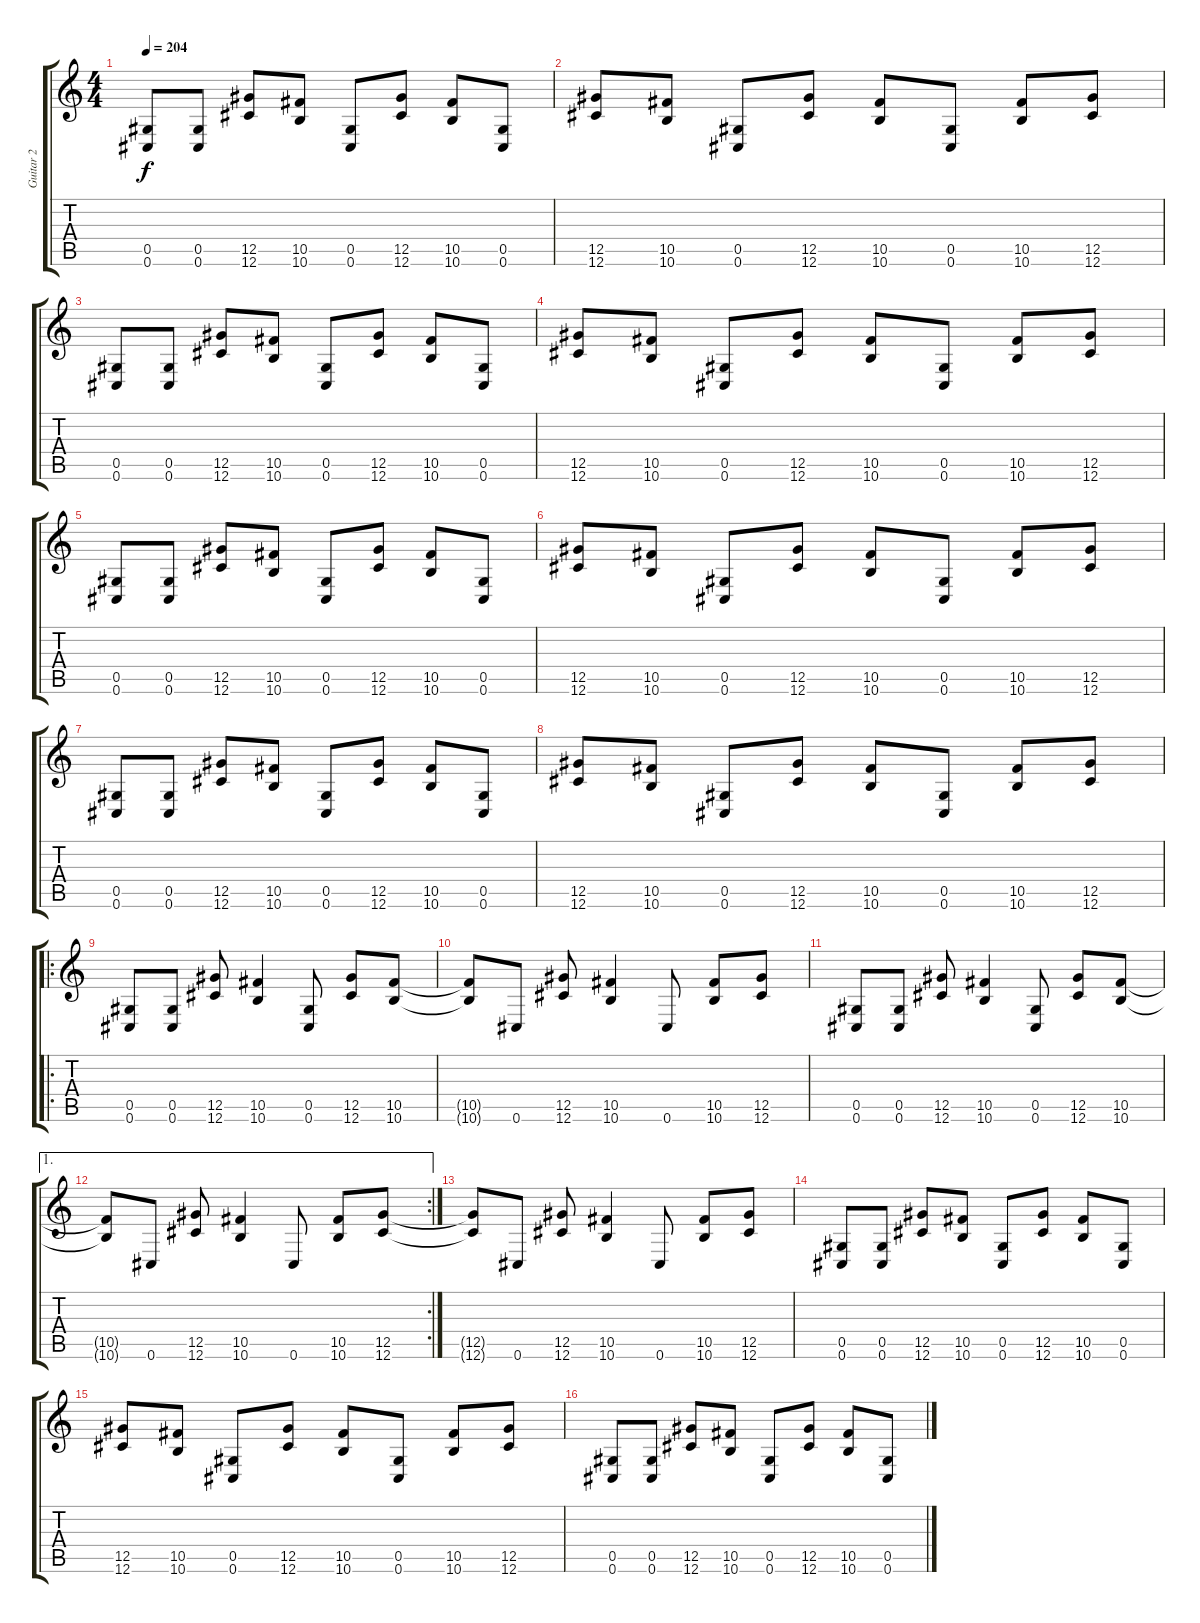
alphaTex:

\track ("Guitar 2" "Guitar 2") {instrument distortionguitar}
\staff {score tabs}
\tuning (Eb4 Bb3 Gb3 Db3 Ab2 Db2) {hide}
\ts (4 4)
\tempo 204
\clef g2
\ks c
(0.5 0.6).8{dy f} (0.5 0.6).8 (12.5 12.6).8 (10.5 10.6).8 (0.5 0.6).8 (12.5 12.6).8 (10.5 10.6).8 (0.5 0.6).8 |
(12.5 12.6).8 (10.5 10.6).8 (0.5 0.6).8 (12.5 12.6).8 (10.5 10.6).8 (0.5 0.6).8 (10.5 10.6).8 (12.5 12.6).8 |
(0.5 0.6).8 (0.5 0.6).8 (12.5 12.6).8 (10.5 10.6).8 (0.5 0.6).8 (12.5 12.6).8 (10.5 10.6).8 (0.5 0.6).8 |
(12.5 12.6).8 (10.5 10.6).8 (0.5 0.6).8 (12.5 12.6).8 (10.5 10.6).8 (0.5 0.6).8 (10.5 10.6).8 (12.5 12.6).8 |
(0.5 0.6).8 (0.5 0.6).8 (12.5 12.6).8 (10.5 10.6).8 (0.5 0.6).8 (12.5 12.6).8 (10.5 10.6).8 (0.5 0.6).8 |
(12.5 12.6).8 (10.5 10.6).8 (0.5 0.6).8 (12.5 12.6).8 (10.5 10.6).8 (0.5 0.6).8 (10.5 10.6).8 (12.5 12.6).8 |
(0.5 0.6).8 (0.5 0.6).8 (12.5 12.6).8 (10.5 10.6).8 (0.5 0.6).8 (12.5 12.6).8 (10.5 10.6).8 (0.5 0.6).8 |
(12.5 12.6).8 (10.5 10.6).8 (0.5 0.6).8 (12.5 12.6).8 (10.5 10.6).8 (0.5 0.6).8 (10.5 10.6).8 (12.5 12.6).8 |
\ro
(0.5 0.6).8 (0.5 0.6).8 (12.5 12.6).8 (10.5 10.6).4 (0.5 0.6).8 (12.5 12.6).8 (10.5 10.6).8 |
(10.5{t} 10.6{t}).8 0.6.8 (12.5 12.6).8 (10.5 10.6).4 0.6.8 (10.5 10.6).8 (12.5 12.6).8 |
(0.5 0.6).8 (0.5 0.6).8 (12.5 12.6).8 (10.5 10.6).4 (0.5 0.6).8 (12.5 12.6).8 (10.5 10.6).8 |
\ae 1
\rc 2
(10.5{t} 10.6{t}).8 0.6.8 (12.5 12.6).8 (10.5 10.6).4 0.6.8 (10.5 10.6).8 (12.5 12.6).8 |
(12.5{t} 12.6{t}).8 0.6.8 (12.5 12.6).8 (10.5 10.6).4 0.6.8 (10.5 10.6).8 (12.5 12.6).8 |
(0.5 0.6).8 (0.5 0.6).8 (12.5 12.6).8 (10.5 10.6).8 (0.5 0.6).8 (12.5 12.6).8 (10.5 10.6).8 (0.5 0.6).8 |
(12.5 12.6).8 (10.5 10.6).8 (0.5 0.6).8 (12.5 12.6).8 (10.5 10.6).8 (0.5 0.6).8 (10.5 10.6).8 (12.5 12.6).8 |
(0.5 0.6).8 (0.5 0.6).8 (12.5 12.6).8 (10.5 10.6).8 (0.5 0.6).8 (12.5 12.6).8 (10.5 10.6).8 (0.5 0.6).8
